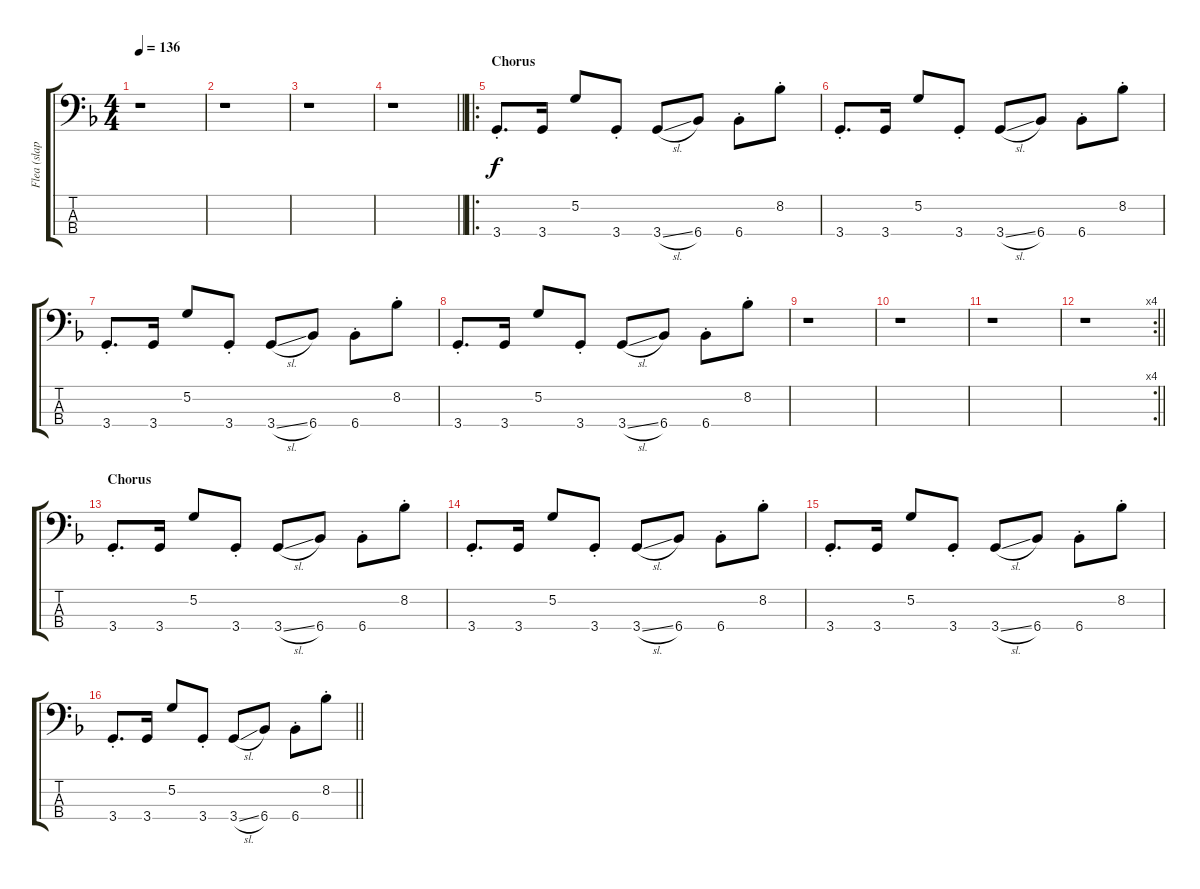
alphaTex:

\track ("Flea (slap)" "Flea (slap") {instrument slapbass2}
\staff {score tabs}
\tuning (G2 D2 A1 E1) {hide}
\ts (4 4)
\tempo 136
\clef f4
\ks f
r.1{dy f instrument slapbass2} |
r.1 |
r.1 |
\barLineRight lightlight
r.1 |
\ro
\section ("" "Chorus")
3.4{st}.8{d} 3.4.16 5.2.8 3.4{st}.8 3.4{sl}.8 6.4.8 6.4{st}.8 8.2{st}.8 |
3.4{st}.8{d} 3.4.16 5.2.8 3.4{st}.8 3.4{sl}.8 6.4.8 6.4{st}.8 8.2{st}.8 |
3.4{st}.8{d} 3.4.16 5.2.8 3.4{st}.8 3.4{sl}.8 6.4.8 6.4{st}.8 8.2{st}.8 |
3.4{st}.8{d} 3.4.16 5.2.8 3.4{st}.8 3.4{sl}.8 6.4.8 6.4{st}.8 8.2{st}.8 |
r.1 |
r.1 |
r.1 |
\rc 4
\barLineRight lightlight
r.1 |
\section ("" "Chorus")
3.4{st}.8{d} 3.4.16 5.2.8 3.4{st}.8 3.4{sl}.8 6.4.8 6.4{st}.8 8.2{st}.8 |
3.4{st}.8{d} 3.4.16 5.2.8 3.4{st}.8 3.4{sl}.8 6.4.8 6.4{st}.8 8.2{st}.8 |
3.4{st}.8{d} 3.4.16 5.2.8 3.4{st}.8 3.4{sl}.8 6.4.8 6.4{st}.8 8.2{st}.8 |
\barLineRight lightlight
3.4{st}.8{d} 3.4.16 5.2.8 3.4{st}.8 3.4{sl}.8 6.4.8 6.4{st}.8 8.2{st}.8
